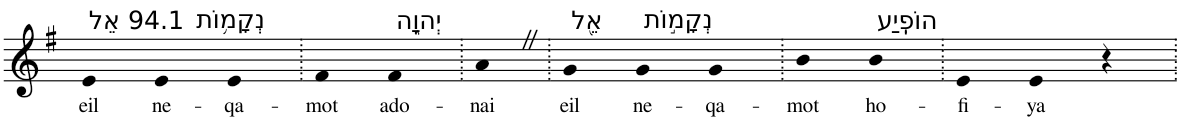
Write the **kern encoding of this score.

**kern	**text
*part1	*part1
*staff1	*staff1
*I"Piano	*
*I'Pno	*
*clefG2	*
*k[f#]	*
*G:	*
=1	=1
!LO:TX:a:t=94.1 אֵל	!
!	!LO:LY:b
4e	eil
!LO:TX:a:t=נְקָמ֥וֹת	!
!	!LO:LY:b
4e	ne-
!	!LO:LY:b
4e	-qa-
=2.	=2.
!	!LO:LY:b
4f#	-mot
!LO:TX:a:t=יְהוָ֑ה	!
!	!LO:LY:b
4f#	ado-
=3.	=3.
!	!LO:LY:b
4aZ	-nai
=4.	=4.
!LO:TX:a:t=אֵ֖ל	!
!	!LO:LY:b
4g	eil
!LO:TX:a:t=נְקָמ֣וֹת	!
!	!LO:LY:b
4g	ne-
!	!LO:LY:b
4g	-qa-
=5.	=5.
!	!LO:LY:b
4b	-mot
!LO:TX:a:t=הוֹפִֽיַע	!
!	!LO:LY:b
4b	ho-
=6.	=6.
!	!LO:LY:b
4e	-fi-
!	!LO:LY:b
4e	-ya
4r	.
=.	=.
*-	*-
